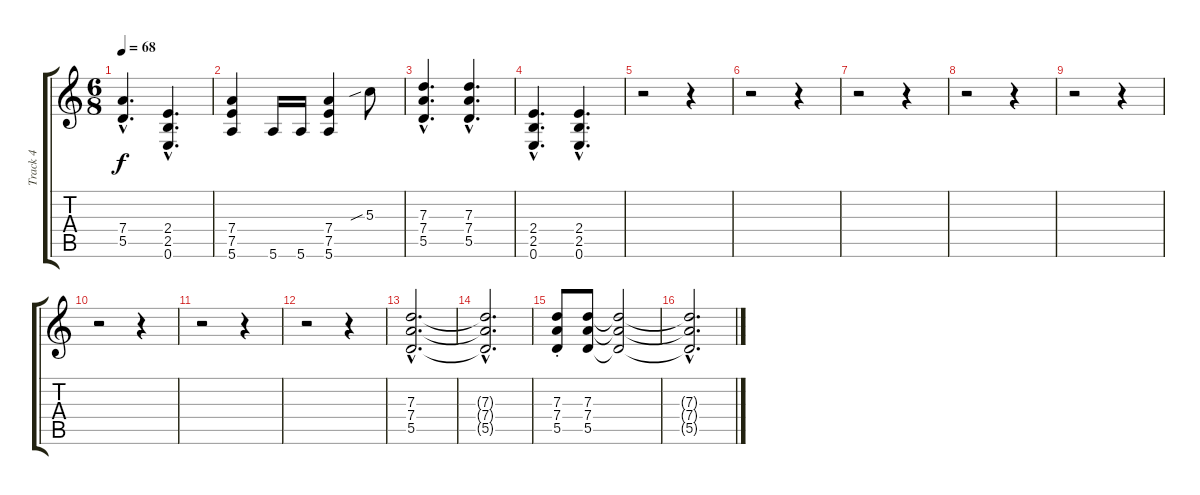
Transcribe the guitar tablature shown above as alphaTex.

\track ("Track 4" "Track 4") {instrument overdrivenguitar}
\staff {score tabs}
\tuning (E4 B3 G3 D3 A2 E2) {hide}
\ts (6 8)
\tempo 68
\clef g2
\ks c
(7.4{hac} 5.5{hac}).4{d dy f} (2.4{hac} 2.5{hac} 0.6{hac}).4{d} |
(7.4 7.5 5.6).4 5.6.16 5.6.16 (7.4 7.5 5.6).4 5.3{sib}.8 |
(7.3{hac} 7.4{hac} 5.5{hac}).4{d} (7.3{hac} 7.4{hac} 5.5{hac}).4{d} |
(2.4{hac} 2.5{hac} 0.6{hac}).4{d} (2.4{hac} 2.5{hac} 0.6{hac}).4{d} |
r.2 r.4 |
r.2 r.4 |
r.2 r.4 |
r.2 r.4 |
r.2 r.4 |
r.2 r.4 |
r.2 r.4 |
r.2 r.4 |
(7.3{hac} 7.4{hac} 5.5{hac}).2{d} |
(7.3{hac t} 7.4{hac t} 5.5{hac t}).2{d} |
(7.3{st} 7.4{st} 5.5{st}).8 (7.3 7.4 5.5).8 (7.3{t} 7.4{t} 5.5{t}).2 |
(7.3{hac t} 7.4{hac t} 5.5{hac t}).2{d}
